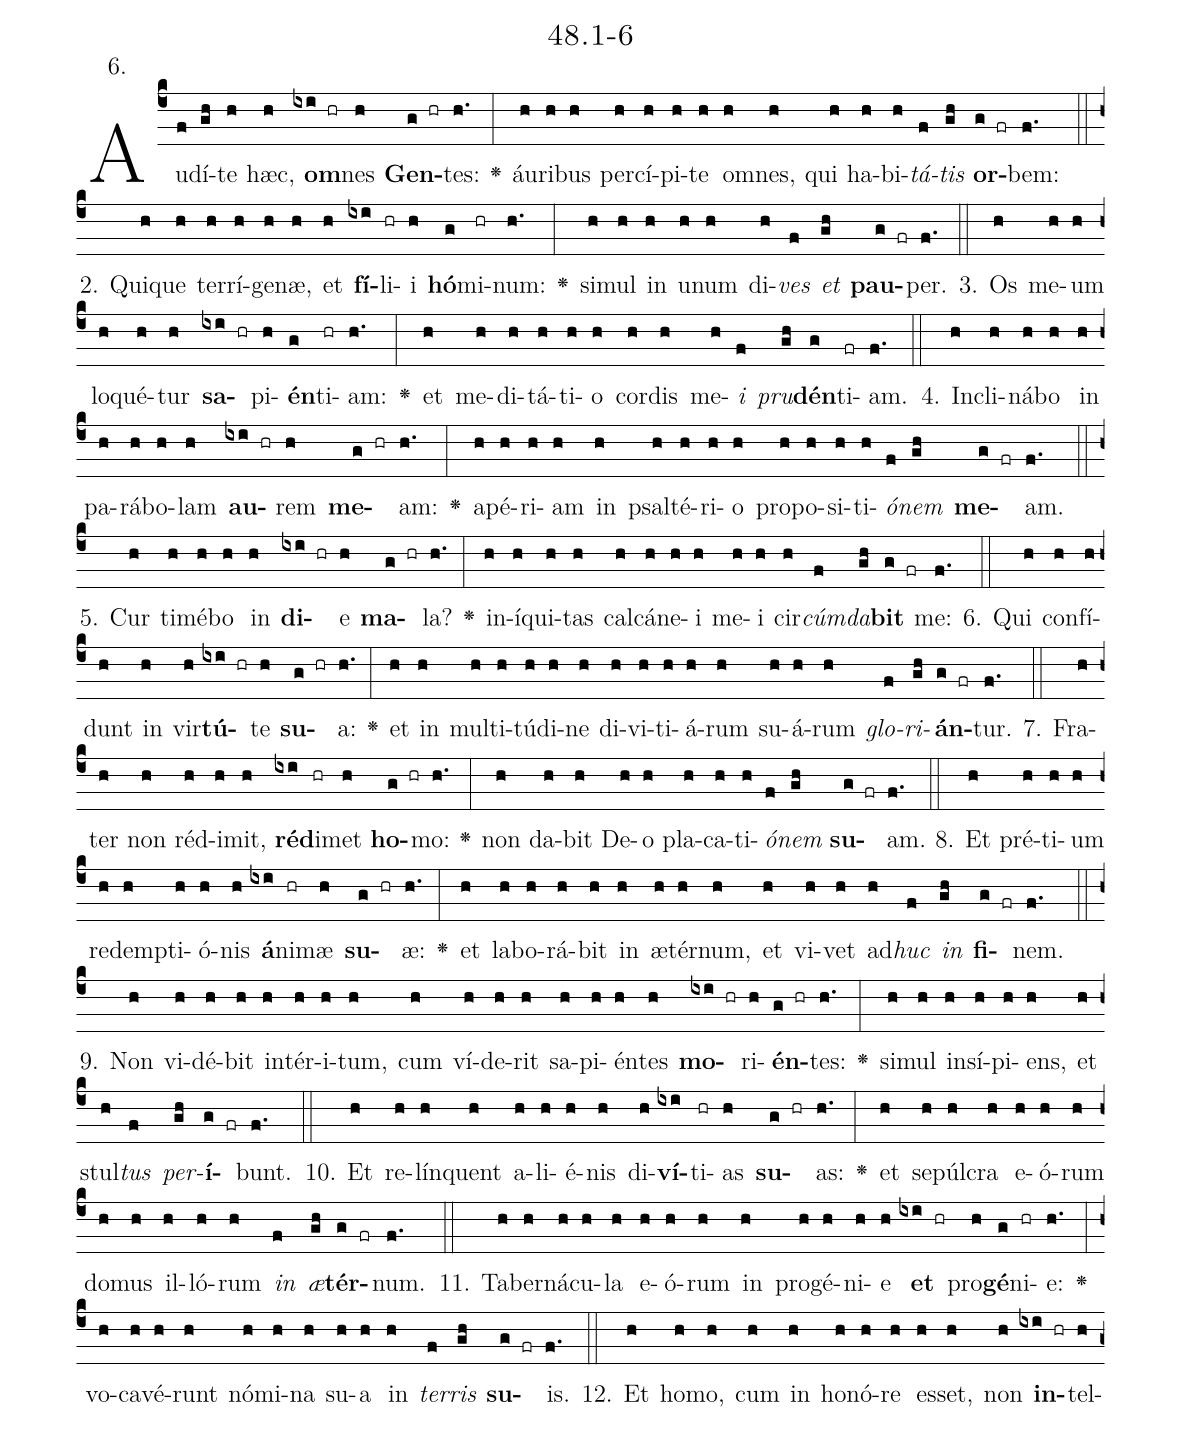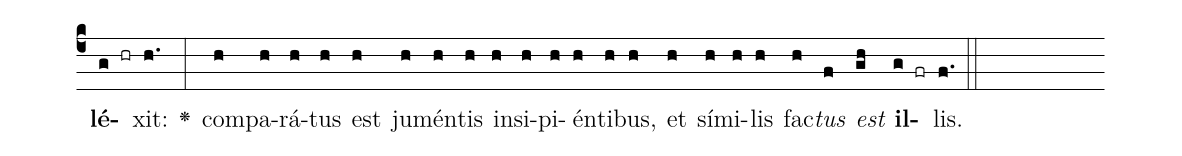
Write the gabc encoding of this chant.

name: 48.1-6;
annotation: 6.;
%%
(c4)Au(f)dí(gh)te(h) hæc,(h) <b>om</b>(ixi hr)nes(h) <b>Gen</b>(g hr)tes:(h.) <v>\greheightstar</v>(:) áu(h)ri(h)bus(h) per(h)cí(h)pi(h)te(h) om(h)nes,(h) qui(h) ha(h)bi(h)<i>tá</i>(f)<i>tis</i>(gh) <b>or</b>(g fr)bem:(f.) (::)
2. Qui(h)que(h) ter(h)rí(h)ge(h)næ,(h) et(h) <b>fí</b>(ixi)li(hr)i(h) <b>hó</b>(g)mi(hr)num:(h.) <v>\greheightstar</v>(:) si(h)mul(h) in(h) u(h)num(h) di(h)<i>ves</i>(f) <i>et</i>(gh) <b>pau</b>(g fr)per.(f.) (::)
3. Os(h) me(h)um(h) lo(h)qué(h)tur(h) <b>sa</b>(ixi hr)pi(h)<b>én</b>(g)ti(hr)am:(h.) <v>\greheightstar</v>(:) et(h) me(h)di(h)tá(h)ti(h)o(h) cor(h)dis(h) me(h)<i>i</i>(f) <i>pru</i>(gh)<b>dén</b>(g)ti(fr)am.(f.) (::)
4. In(h)cli(h)ná(h)bo(h) in(h) pa(h)rá(h)bo(h)lam(h) <b>au</b>(ixi hr)rem(h) <b>me</b>(g hr)am:(h.) <v>\greheightstar</v>(:) a(h)pé(h)ri(h)am(h) in(h) psal(h)té(h)ri(h)o(h) pro(h)po(h)si(h)ti(h)<i>ó</i>(f)<i>nem</i>(gh) <b>me</b>(g fr)am.(f.) (::)
5. Cur(h) ti(h)mé(h)bo(h) in(h) <b>di</b>(ixi hr)e(h) <b>ma</b>(g hr)la?(h.) <v>\greheightstar</v>(:) in(h)í(h)qui(h)tas(h) cal(h)cá(h)ne(h)i(h) me(h)i(h) cir(h)<i>cúm</i>(f)<i>da</i>(gh)<b>bit</b>(g fr) me:(f.) (::)
6. Qui(h) con(h)fí(h)dunt(h) in(h) vir(h)<b>tú</b>(ixi hr)te(h) <b>su</b>(g hr)a:(h.) <v>\greheightstar</v>(:) et(h) in(h) mul(h)ti(h)tú(h)di(h)ne(h) di(h)vi(h)ti(h)á(h)rum(h) su(h)á(h)rum(h) <i>glo</i>(f)<i>ri</i>(gh)<b>án</b>(g fr)tur.(f.) (::)
7. Fra(h)ter(h) non(h) réd(h)i(h)mit,(h) <b>réd</b>(ixi)i(hr)met(h) <b>ho</b>(g hr)mo:(h.) <v>\greheightstar</v>(:) non(h) da(h)bit(h) De(h)o(h) pla(h)ca(h)ti(h)<i>ó</i>(f)<i>nem</i>(gh) <b>su</b>(g fr)am.(f.) (::)
8. Et(h) pré(h)ti(h)um(h) red(h)emp(h)ti(h)ó(h)nis(h) <b>á</b>(ixi)ni(hr)mæ(h) <b>su</b>(g hr)æ:(h.) <v>\greheightstar</v>(:) et(h) la(h)bo(h)rá(h)bit(h) in(h) æ(h)tér(h)num,(h) et(h) vi(h)vet(h) ad(h)<i>huc</i>(f) <i>in</i>(gh) <b>fi</b>(g fr)nem.(f.) (::)
9. Non(h) vi(h)dé(h)bit(h) in(h)tér(h)i(h)tum,(h) cum(h) ví(h)de(h)rit(h) sa(h)pi(h)én(h)tes(h) <b>mo</b>(ixi hr)ri(h)<b>én</b>(g hr)tes:(h.) <v>\greheightstar</v>(:) si(h)mul(h) in(h)sí(h)pi(h)ens,(h) et(h) stul(h)<i>tus</i>(f) <i>per</i>(gh)<b>í</b>(g fr)bunt.(f.) (::)
10. Et(h) re(h)lín(h)quent(h) a(h)li(h)é(h)nis(h) di(h)<b>ví</b>(ixi)ti(hr)as(h) <b>su</b>(g hr)as:(h.) <v>\greheightstar</v>(:) et(h) se(h)púl(h)cra(h) e(h)ó(h)rum(h) do(h)mus(h) il(h)ló(h)rum(h) <i>in</i>(f) <i>æ</i>(gh)<b>tér</b>(g fr)num.(f.) (::)
11. Ta(h)ber(h)ná(h)cu(h)la(h) e(h)ó(h)rum(h) in(h) pro(h)gé(h)ni(h)e(h) <b>et</b>(ixi hr) pro(h)<b>gé</b>(g)ni(hr)e:(h.) <v>\greheightstar</v>(:) vo(h)ca(h)vé(h)runt(h) nó(h)mi(h)na(h) su(h)a(h) in(h) <i>ter</i>(f)<i>ris</i>(gh) <b>su</b>(g fr)is.(f.) (::)
12. Et(h) ho(h)mo,(h) cum(h) in(h) ho(h)nó(h)re(h) es(h)set,(h) non(h) <b>in</b>(ixi hr)tel(h)<b>lé</b>(g hr)xit:(h.) <v>\greheightstar</v>(:) com(h)pa(h)rá(h)tus(h) est(h) ju(h)mén(h)tis(h) in(h)si(h)pi(h)én(h)ti(h)bus,(h) et(h) sí(h)mi(h)lis(h) fac(h)<i>tus</i>(f) <i>est</i>(gh) <b>il</b>(g fr)lis.(f.) (::)
